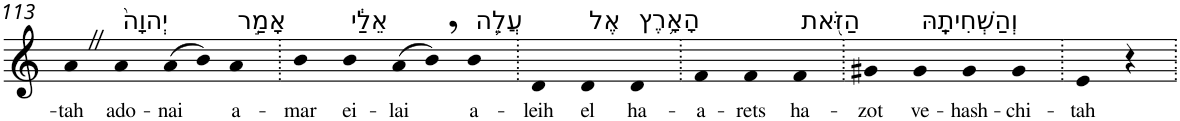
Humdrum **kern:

**kern	**text
*part1	*part1
*staff1	*staff1
*I"Piano	*
*I'Pno	*
!!LO:PB:g=z
*clefG2	*
*k[]	*
=113	=113
!	!LO:LY:b
4aZ	-tah
!LO:TX:a:t=יְהוָה֙	!
!	!LO:LY:b
4a	ado-
!	!LO:LY:b
(8a	-nai
8b)	.
!LO:TX:a:t=אָמַ֣ר	!
!	!LO:LY:b
4a	a-
=114.	=114.
!	!LO:LY:b
4b	-mar
!LO:TX:a:t=אֵלַ֔י	!
!	!LO:LY:b
4b	ei-
!	!LO:LY:b
(8a	-lai
8b,)	.
!LO:TX:a:t=עֲלֵ֛ה	!
!	!LO:LY:b
4b	a-
=115.	=115.
!	!LO:LY:b
4d	-leih
!LO:TX:a:t=אֶל	!
!	!LO:LY:b
4d	el
!LO:TX:a:t=הָאָ֥רֶץ	!
!	!LO:LY:b
4d	ha-
=116.	=116.
!	!LO:LY:b
4f	-a-
!	!LO:LY:b
4f	-rets
!LO:TX:a:t=הַזֹּ֖את	!
!	!LO:LY:b
4f	ha-
=117.	=117.
!	!LO:LY:b
4g#X	-zot
!LO:TX:a:t=וְהַשְׁחִיתָֽהּ	!
!	!LO:LY:b
4g#	ve-
!	!LO:LY:b
4g#	-hash-
!	!LO:LY:b
4g#	-chi-
=118.	=118.
!	!LO:LY:b
4e	-tah
4r	.
=.	=.
*-	*-
